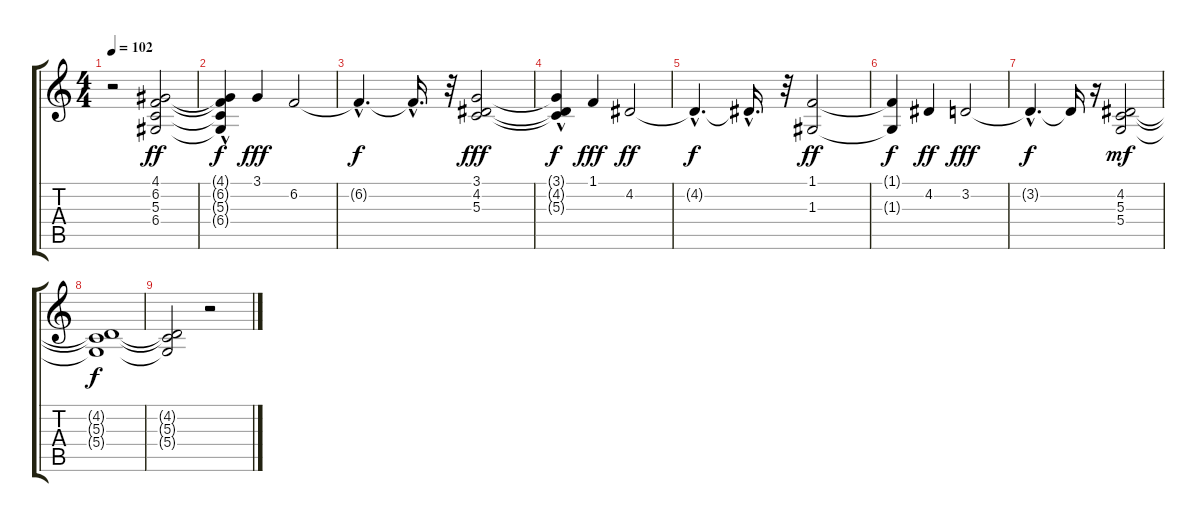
\track "" {instrument synthvoice}
\staff {score tabs}
\tuning (E4 B3 G3 D3 A2 E2) {hide}
\ts (4 4)
\tempo 102
\clef g2
\ks c
r.2{dy f} (4.1 6.2 5.3 6.4).2{dy ff} |
(4.1{hac t} 6.2{t} 5.3{t} 6.4{t}).4{dy f} 3.1.4{dy fff} 6.2.2 |
6.2{hac t}.4{d dy f} 6.2{hac t}.16{d} r.32 (3.1 4.2 5.3).2{dy fff} |
(3.1{t} 4.2{hac t} 5.3{t}).4{dy f} 1.1.4{dy fff} 4.2.2{dy ff} |
4.2{hac t}.4{d dy f} 4.2{hac t}.16{d} r.32 (1.1 1.3).2{dy ff} |
(1.1{t} 1.3{t}).4{dy f} 4.2.4{dy ff} 3.2.2{dy fff} |
3.2{hac t}.4{d dy f} 3.2{t}.16 r.16 (4.2 5.3 5.4).2{dy mf} |
(4.2{t} 5.3{t} 5.4{t}).1{dy f} |
(4.2{t} 5.3{t} 5.4{t}).2 r.2
